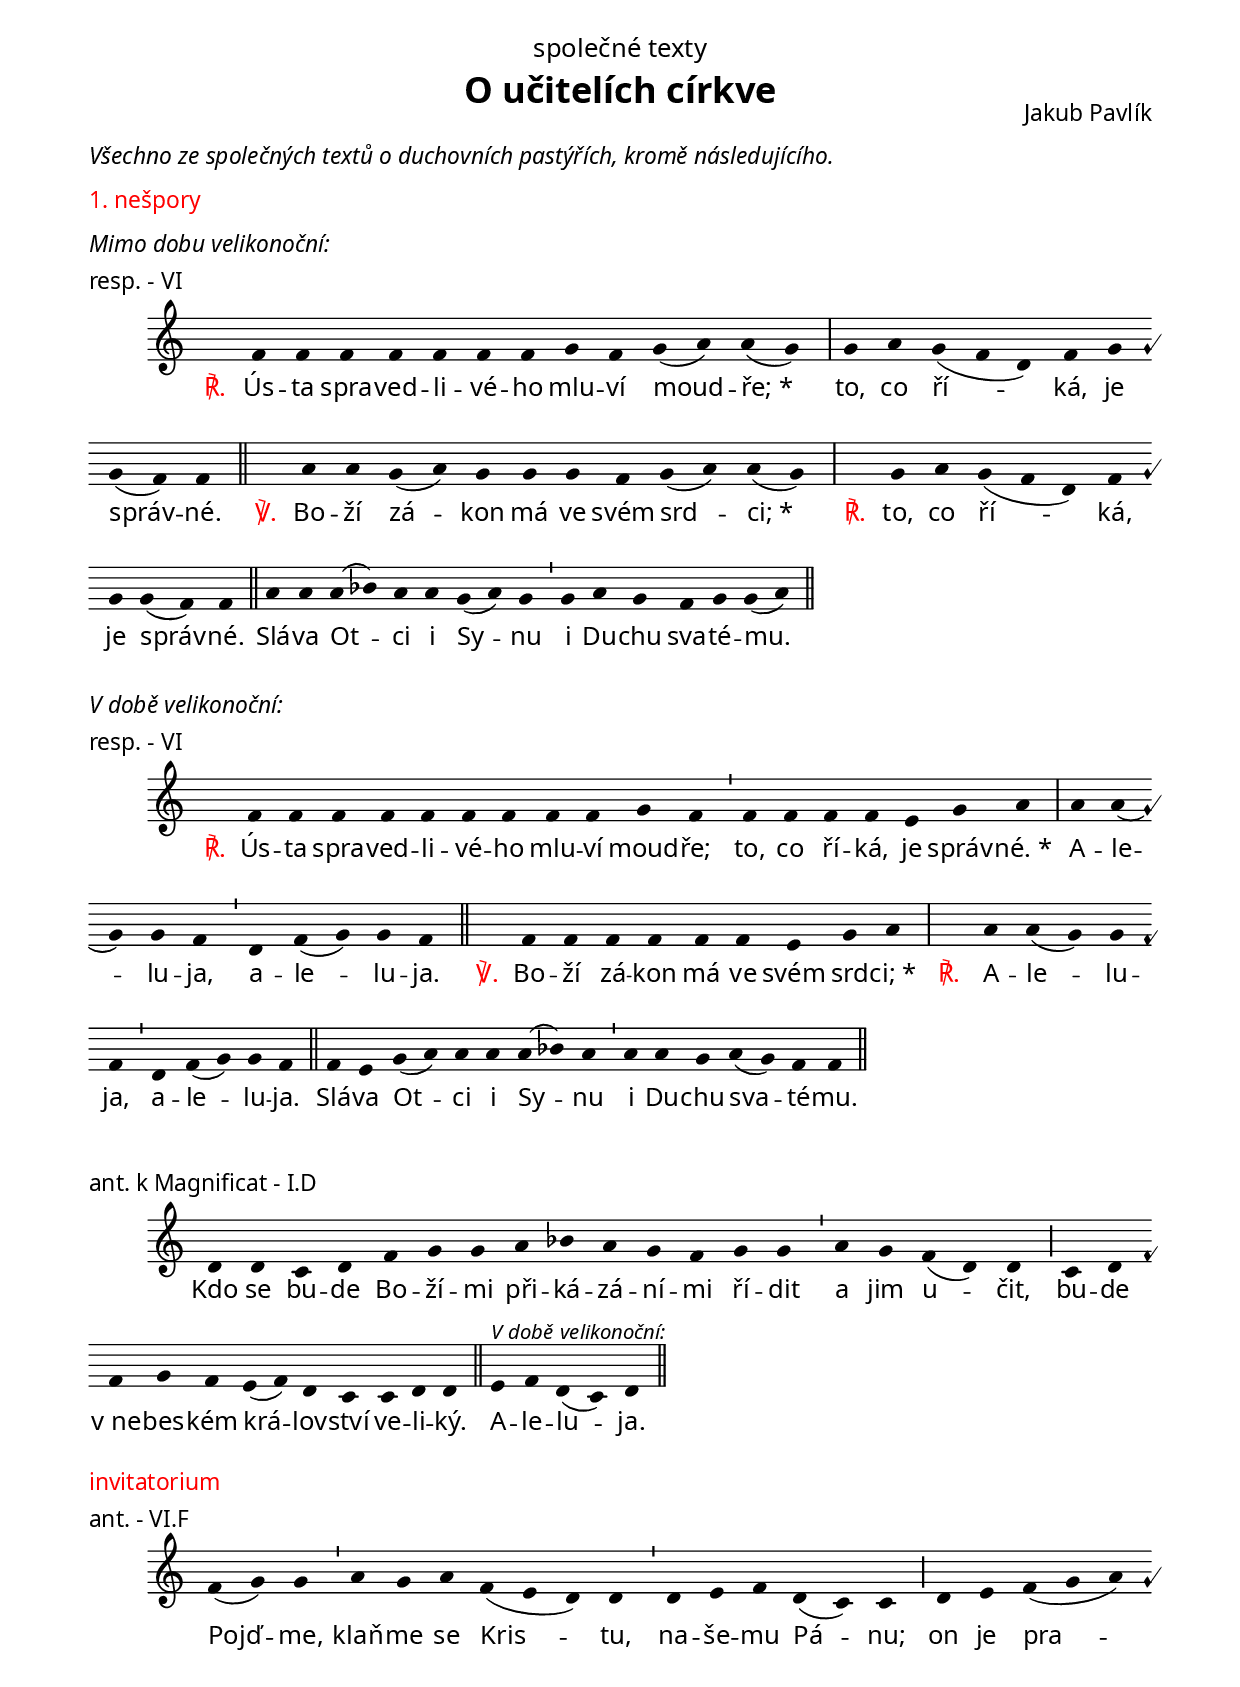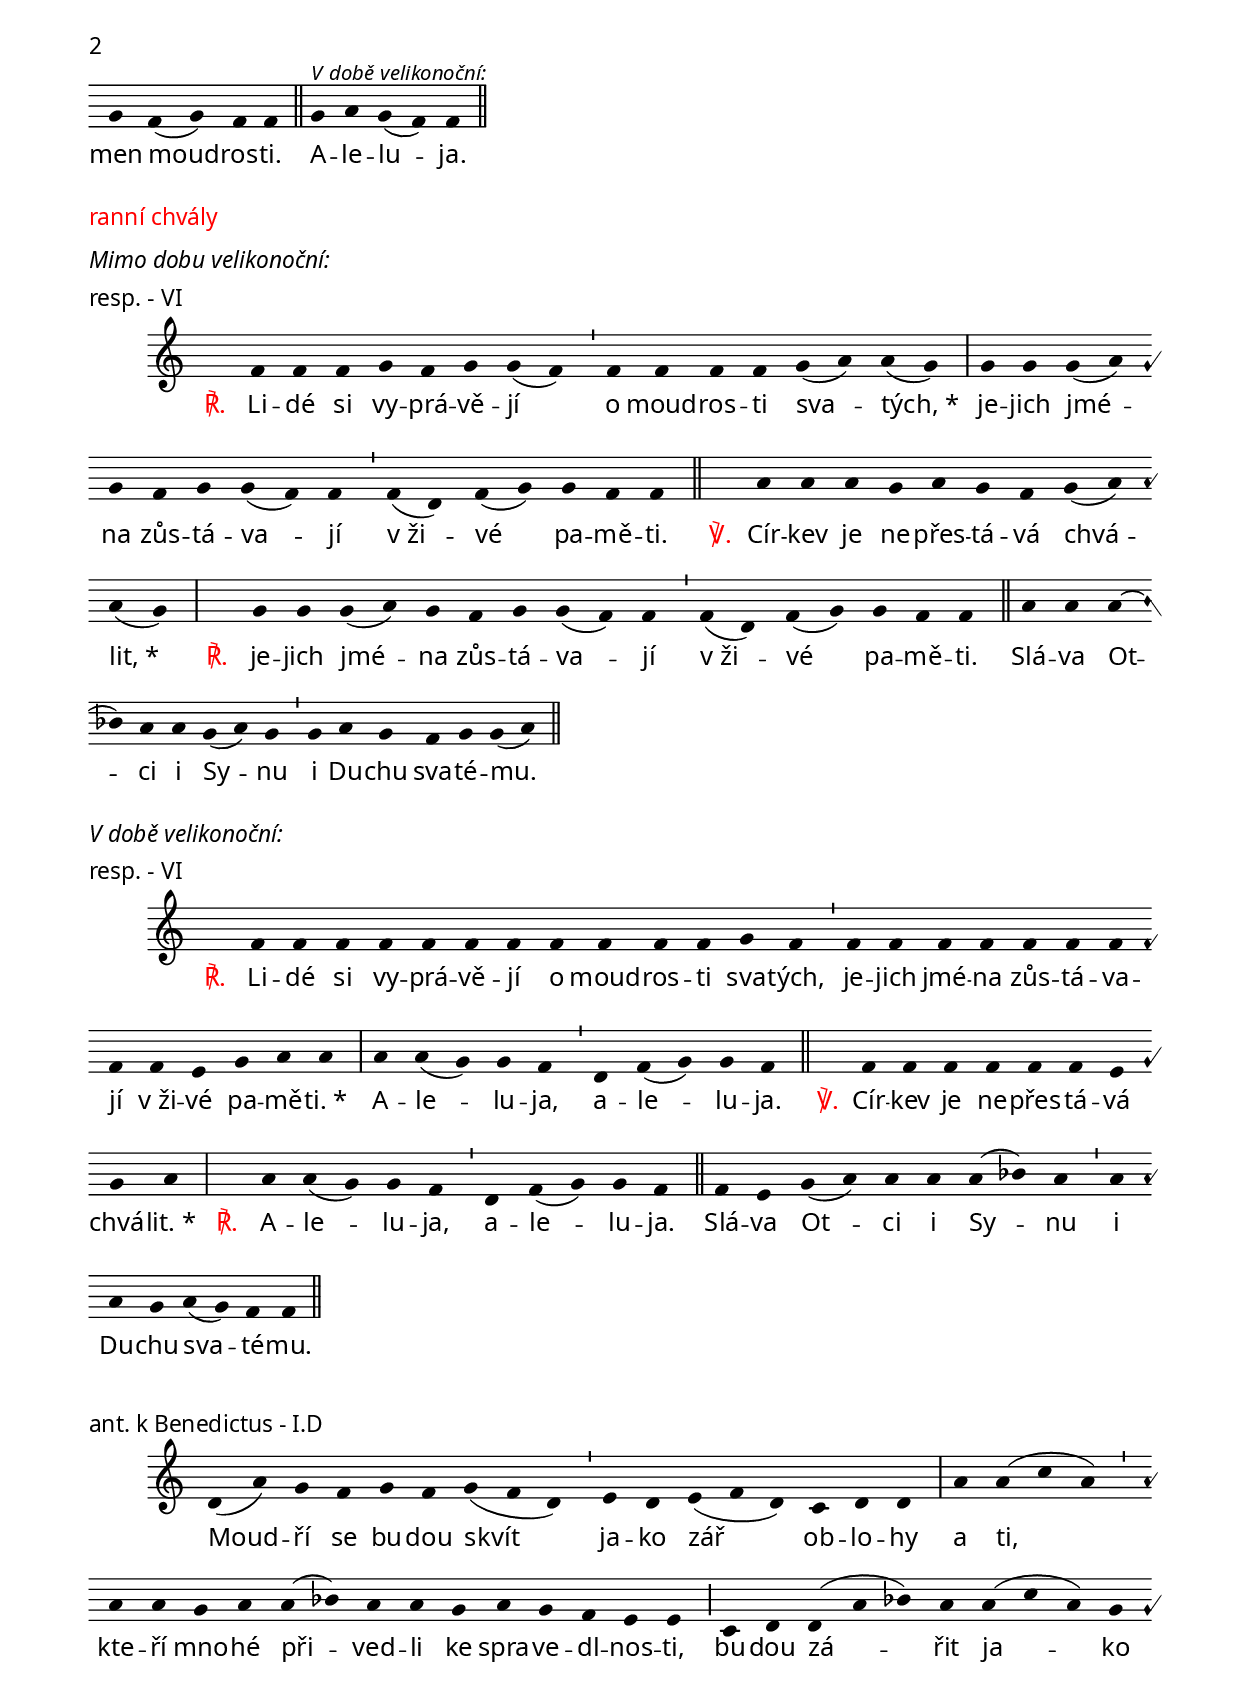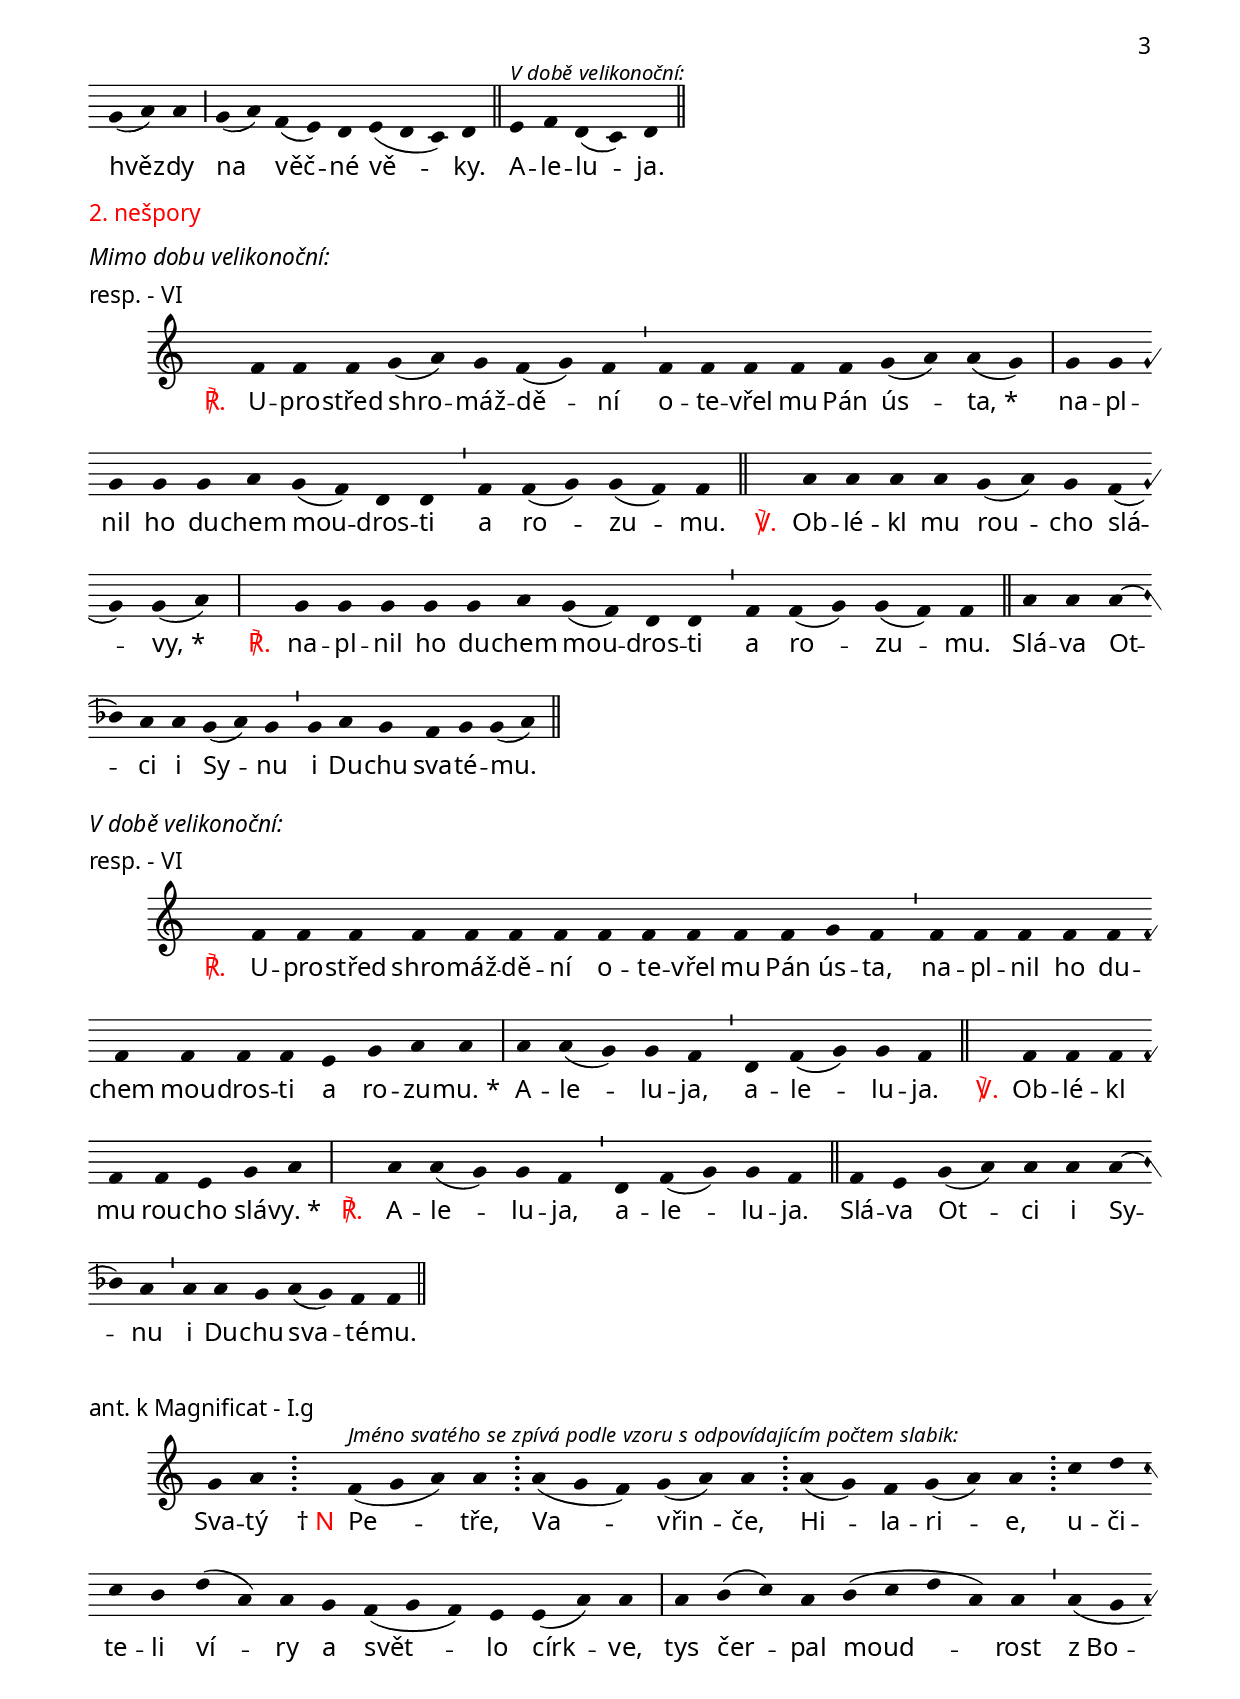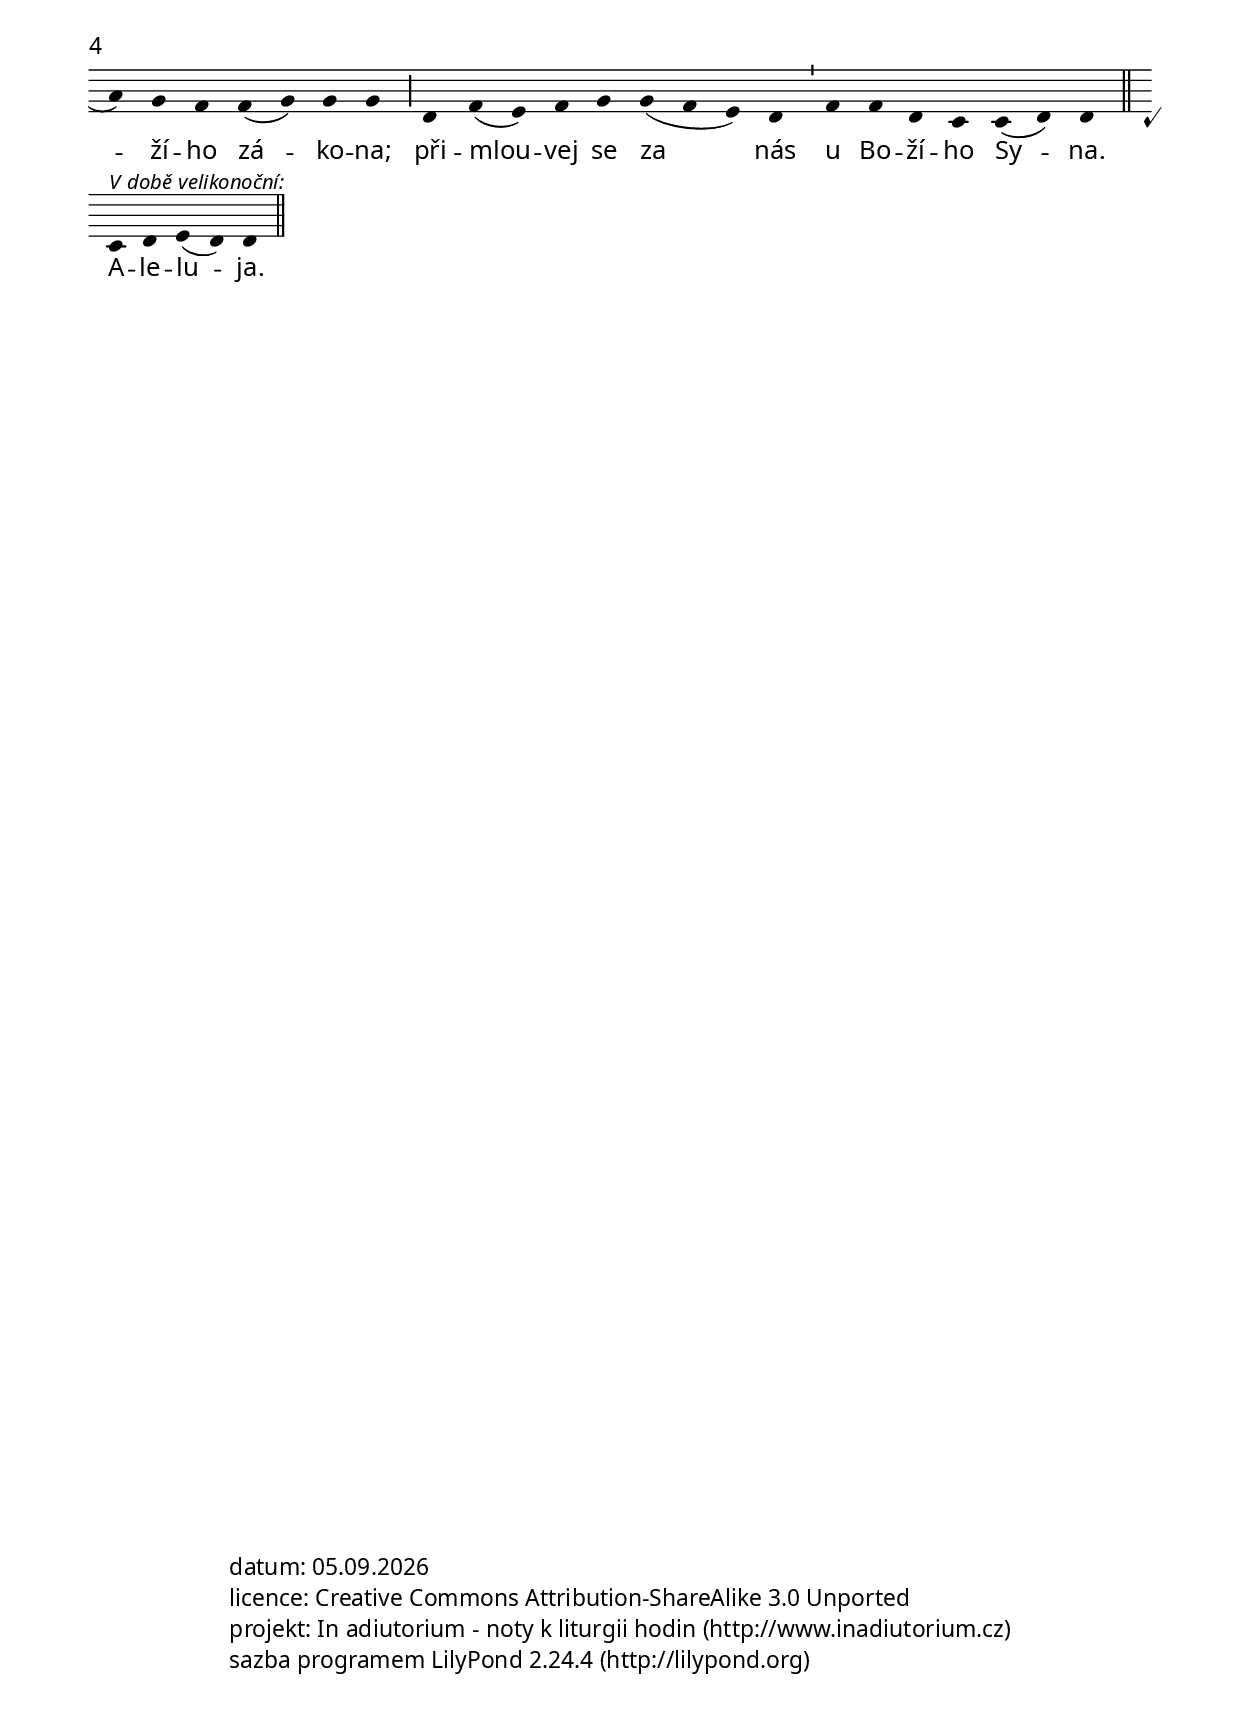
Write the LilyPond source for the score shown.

\version "2.17.24"

\include "../spolecne.ly"
\include "../dilyresponsorii.ly"

\header {
  title = \markup\titleCommune "O učitelích církve"
  composer = "Jakub Pavlík"
}

\markup\justify\italic{
  Všechno ze společných textů o duchovních pastýřích, kromě následujícího.
}

\markup {\nadpisHodinka {"1. nešpory"}}

\markup\italic{Mimo dobu velikonoční:}

\score {
  \relative c' {
    \choralniRezim

    % R
    \neviditelna f
    f4 f f f f f f g f g( a) a( g) \barMax
    g a g( f d) f g g( f) f \barFinalis
    % V
    \neviditelna a
    a a g( a) g g g f g( a) a( g) \barMax
    % R
    \neviditelna a
    g a g( f d) f g g( f) f \barFinalis
    % Slava
    \respVIdoxologie \barFinalis
  }
  \addlyrics {
    \Response Ús -- ta spra -- ved -- li -- vé -- ho mlu -- ví moud -- ře;_*
    to, co ří -- ká, je správ -- né.
    \Verse Bo -- ží zá -- kon má ve svém srd -- ci;_*
    \Response to, co ří -- ká, je správ -- né.
    \textRespDoxologie
  }
  \header {
    quid = "resp."
    modus = "VI"
    id = "1ne-resp"
    piece = \markup {\sestavTitulekResp}
  }
}

\markup\italic{V době velikonoční:}

\score {
  \relative c' {
    \choralniRezim

    % R
    \neviditelna f
    f4 f f f f f f f f g f \barMin
    f f f f e g a \barMax
    \respVIalelujaResponsum \barFinalis
    % V
    \neviditelna f
    f f f f f f e g a \barMax
    % R
    \neviditelna a
    \respVIalelujaResponsum \barFinalis
    % Slava
    \respVIalelujaDoxologie \barFinalis
  }
  \addlyrics {
    \Response Ús -- ta spra -- ved -- li -- vé -- ho mlu -- ví moud -- ře;
    to, co ří -- ká, je správ -- né._* \textRespAleluja
    \Verse Bo -- ží zá -- kon má ve svém srd -- ci;_*
    \Response \textRespAleluja
    \textRespDoxologie
  }
  \header {
    quid = "resp."
    modus = "VI"
    id = "1ne-resp-velik"
    piece = \markup {\sestavTitulekResp}
  }
}

\score {
  \relative c' {
    \choralniRezim
    d d c d f g g a bes a g f g g \barMin
    a g f( d) d \barMaior
    c d f g f e( f) d c c d d \barFinalis

    e^\markup\rubrVelikAleluja f d( c) d \barFinalis
  }
  \addlyrics {
    Kdo se bu -- de Bo -- ží -- mi při -- ká -- zá -- ní -- mi ří -- dit
    a jim u -- čit,
    bu -- de v_ne -- bes -- kém krá -- lov -- ství ve -- li -- ký.

    A -- le -- lu -- ja.
  }
  \header {
    quid = "ant. k Magnificat"
    modus = "I"
    differentia = "D"
    psalmus = ""
    id = "1ne-amag"
    piece = \markup {\sestavTitulekBezZalmu}
  }
}

\markup {\nadpisHodinka {"invitatorium"}}

\score {
  \relative c' {
    \choralniRezim
    f4( g) g \barMin a g a f( e d) d \barMin
    d e f d( c) c \barMaior
    d e f( g a) g f( g) f f \barFinalis

    g^\markup\rubrVelikAleluja a g( f) f \barFinalis
  }
  \addlyrics {
    Pojď -- me, klaň -- me se Kris -- tu,
    na -- še -- mu Pá -- nu;
    on je pra -- men moud -- ros -- ti.

    A -- le -- lu -- ja.
  }
  \header {
    quid = "ant."
    modus = "VI"
    differentia = "F"
    psalmus = ""
    id = "invit"
    piece = \markup {\sestavTitulekBezZalmu}
  }
}

\markup {\nadpisHodinka {"ranní chvály"}}

\markup\italic{Mimo dobu velikonoční:}

\score {
  \relative c' {
    \choralniRezim

    % R
    \neviditelna f
    f4 f f g f g g( f) \barMin f f f f g( a) a( g) \barMax
    g g g( a) g f g g( f) f \barMin f( d) f( g) g f f \barFinalis
    % V
    \neviditelna a
    a4 a a g a g f g( a) a( g) \barMax
    % R
    \neviditelna a
    g g g( a) g f g g( f) f \barMin f( d) f( g) g f f \barFinalis
    % Slava
    \respVIdoxologie \barFinalis
  }
  \addlyrics {
    \Response Li -- dé si vy -- prá -- vě -- jí o moud -- ros -- ti sva -- tých,_*
    je -- jich jmé -- na zůs -- tá -- va -- jí v_ži -- vé pa -- mě -- ti.
    \Verse Cír -- kev je ne -- přes -- tá -- vá chvá -- lit,_*
    \Response je -- jich jmé -- na zůs -- tá -- va -- jí v_ži -- vé pa -- mě -- ti.
    \textRespDoxologie
  }
  \header {
    quid = "resp."
    modus = "VI"
    id = "rch-resp"
    piece = \markup {\sestavTitulekResp}
  }
}

\markup\italic{V době velikonoční:}

\score {
  \relative c' {
    \choralniRezim

    % R
    \neviditelna f
    f4 f f f f f f f f f f g f \barMin
    f f f f f f f f f e g a a \barMax
    \respVIalelujaResponsum \barFinalis
    % V
    \neviditelna f
    f f f f f f e g a \barMax
    % R
    \neviditelna a
    \respVIalelujaResponsum \barFinalis
    % Slava
    \respVIalelujaDoxologie \barFinalis
  }
  \addlyrics {
    \Response Li -- dé si vy -- prá -- vě -- jí o moud -- ros -- ti sva -- tých,
    je -- jich jmé -- na zůs -- tá -- va -- jí v_ži -- vé pa -- mě -- ti._* \textRespAleluja
    \Verse Cír -- kev je ne -- přes -- tá -- vá chvá -- lit._*
    \Response \textRespAleluja
    \textRespDoxologie
  }
  \header {
    quid = "resp."
    modus = "VI"
    id = "rch-resp-velik"
    piece = \markup {\sestavTitulekResp}
  }
}

\score {
  \relative c' {
    \choralniRezim
    d4( a') g f g f g( f d) \barMin e d e( f d) c d d \barMax
    a'4 a( c a) \barMin a a g a a( bes) a a g a g f e e \barMaior
    c d d( a' bes) a a( c a) g g( a) a \barMaior
    g( a) f( e) d e( d c) d \barFinalis

    e^\markup\rubrVelikAleluja f d( c) d \barFinalis
  }
  \addlyrics {
    Moud -- ří se bu -- dou skvít ja -- ko zář ob -- lo -- hy
    a ti, kte -- ří mno -- hé při -- ved -- li ke spra -- ve -- dl -- nos -- ti,
    bu -- dou zá -- řit ja -- ko hvěz -- dy
    na věč -- né vě -- ky.

    A -- le -- lu -- ja.
  }
  \header {
    quid = "ant. k Benedictus"
    modus = "I"
    differentia = "D"
    psalmus = ""
    id = "rch-aben"
    piece = \markup {\sestavTitulekBezZalmu}
  }
}

\markup {\nadpisHodinka {"2. nešpory"}}

\markup\italic{Mimo dobu velikonoční:}

\score {
  \relative c' {
    \choralniRezim

    % R
    \neviditelna f
    f4 f f g( a) g f( g) f \barMin
    f f f f f g( a) a( g) \barMax
    g g g g g a g( f) d d \barMin f f( g) g( f) f \barFinalis
    % V
    \neviditelna a
    a4 a a a g( a) g f( g) g( a) \barMax
    % R
    \neviditelna a
    g g g g g a g( f) d d \barMin f f( g) g( f) f \barFinalis
    % Slava
    \respVIdoxologie \barFinalis
  }
  \addlyrics {
    \Response U -- pro -- střed shro -- máž -- dě -- ní
    o -- te -- vřel mu Pán ús -- ta,_*
    na -- pl -- nil ho du -- chem mou -- dros -- ti a ro -- zu -- mu.
    \Verse Ob -- lé -- kl mu rou -- cho slá -- vy,_*
    \Response na -- pl -- nil ho du -- chem mou -- dros -- ti a ro -- zu -- mu.
    \textRespDoxologie
  }
  \header {
    quid = "resp."
    modus = "VI"
    id = "2ne-resp"
    piece = \markup {\sestavTitulekResp}
  }
}

\markup\italic{V době velikonoční:}

\score {
  \relative c' {
    \choralniRezim

    % R
    \neviditelna f
    f4 f f f f f f f f f f f g f \barMin
    f f f f f f f f f e g a a \barMax
    \respVIalelujaResponsum \barFinalis
    % V
    \neviditelna f
    f4 f f f f e g a \barMax
    % R
    \neviditelna a
    \respVIalelujaResponsum \barFinalis
    % Slava
    \respVIalelujaDoxologie \barFinalis
  }
  \addlyrics {
    \Response U -- pro -- střed shro -- máž -- dě -- ní
    o -- te -- vřel mu Pán ús -- ta,
    na -- pl -- nil ho du -- chem mou -- dros -- ti a ro -- zu -- mu._* \textRespAleluja
    \Verse Ob -- lé -- kl mu rou -- cho slá -- vy._*
    \Response \textRespAleluja
    \textRespDoxologie
  }
  \header {
    quid = "resp."
    modus = "VI"
    id = "2ne-resp-velik"
    piece = \markup {\sestavTitulekResp}
  }
}

\score {
  \relative c'' {
    \choralniRezim
    g4 a \bar ";" \neviditelna a

    f4(^\markup\small\italic{Jméno svatého se zpívá podle vzoru s odpovídajícím počtem slabik:} g a) a \bar ";"
    a4( g f) g( a) a \bar ";"
    a4( g) f g( a) a \bar ";"

    c4 d c b d( a) a g f( g f) e e( a) a \barMax
    a b( c) a b( c d a) a \barMin a( g a) g f f( g) g g \barMaior
    d f( e) f g g( f e) d \barMin f f d c c( d) d \barFinalis

    c^\markup\rubrVelikAleluja d e( d) d \barFinalis
  }
  \addlyrics {
    Sva -- tý \markup{\Dagger \Nomen}

    Pe -- tře, % Damiani / Chrysolog / Kanisius
    Va -- vřin -- če, % z Brindisi
    Hi -- la -- ri -- e,

    u -- či -- te -- li ví -- ry a svět -- lo círk -- ve,
    tys čer -- pal moud -- rost z_Bo -- ží -- ho zá -- ko -- na;
    při -- mlou -- vej se za nás u Bo -- ží -- ho Sy -- na.

    A -- le -- lu -- ja.
  }
  \header {
    quid = "ant. k Magnificat"
    modus = "I"
    differentia = "g"
    psalmus = ""
    id = "2ne-amag"
    piece = \markup {\sestavTitulekBezZalmu}
  }
}